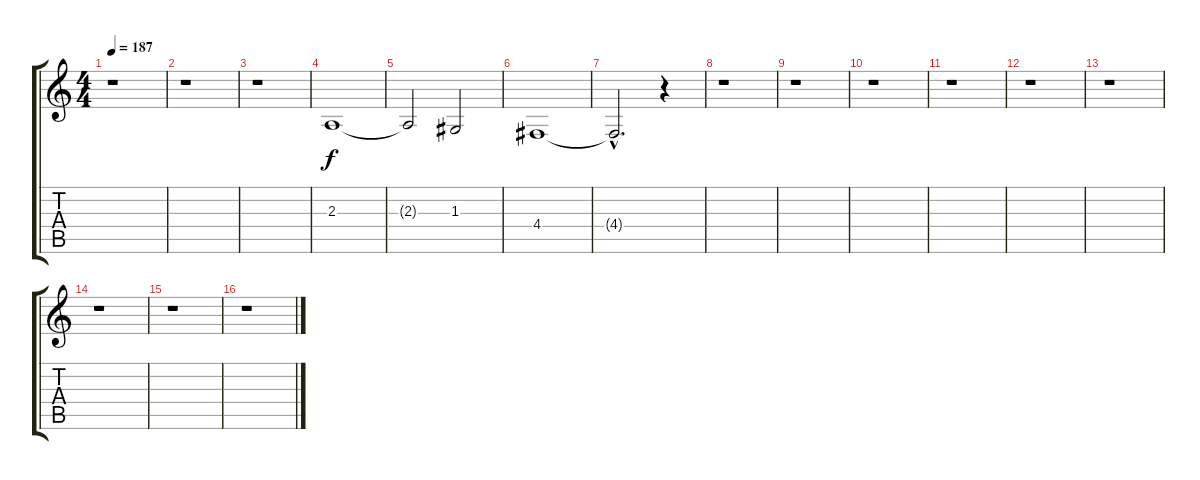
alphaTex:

\track "" {instrument stringensemble1}
\staff {score tabs}
\tuning (E4 B3 G3 D3 A2 E2) {hide}
\ts (4 4)
\tempo 187
\clef g2
\ks c
r.1{dy f} |
r.1 |
r.1 |
2.3.1 |
2.3{t}.2 1.3.2 |
4.4.1 |
4.4{hac t}.2{d} r.4 |
r.1 |
r.1 |
r.1 |
r.1 |
r.1 |
r.1 |
r.1 |
r.1 |
r.1
